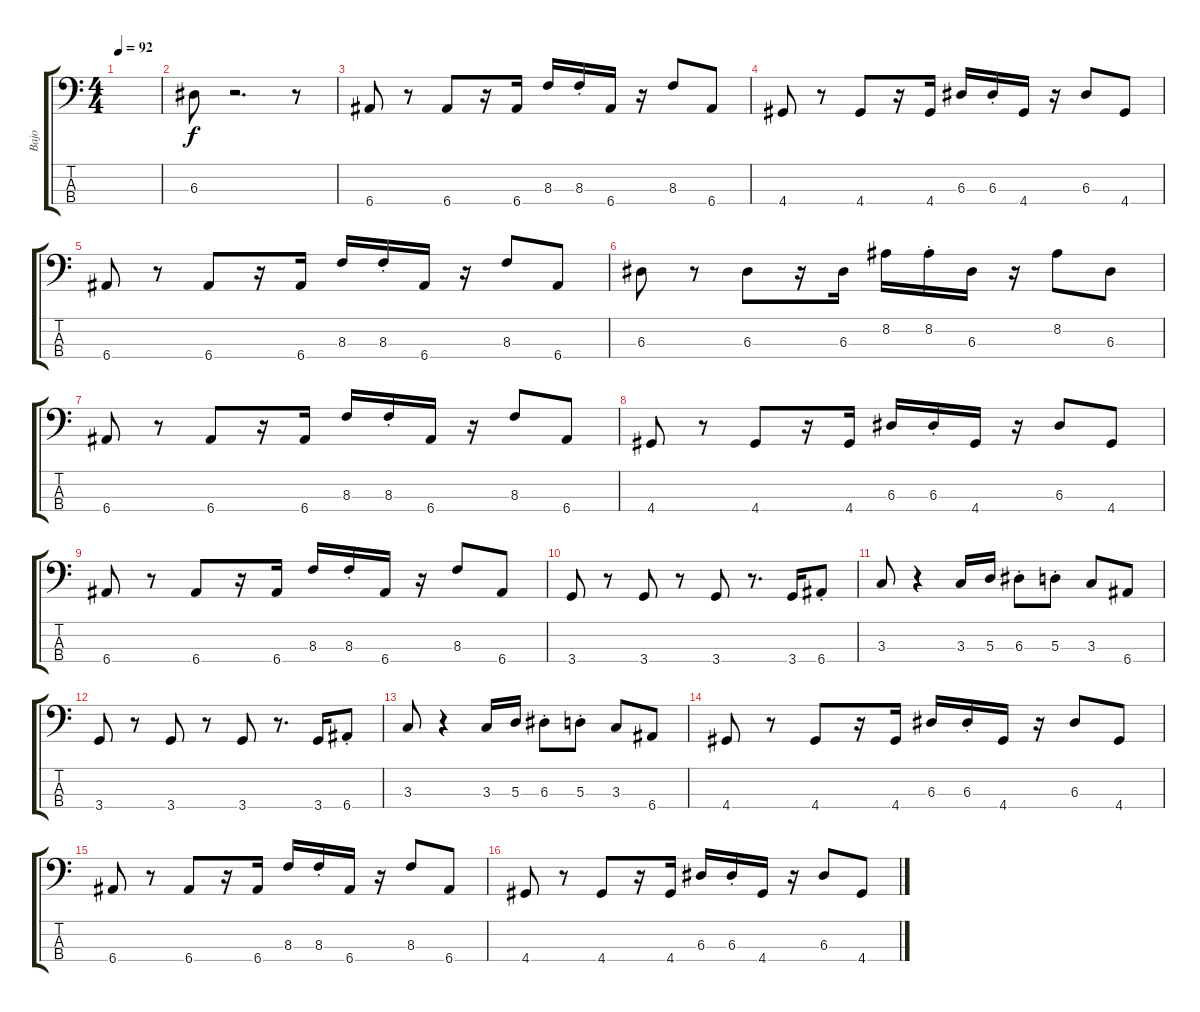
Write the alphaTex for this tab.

\track ("Bajo" "Bajo") {instrument electricbassfinger}
\staff {score tabs}
\tuning (G2 D2 A1 E1) {hide}
\ts (4 4)
\tempo 92
\clef f4
\ks c
|
6.3.8 r.2{d} r.8 |
6.4.8 r.8 6.4.8 r.16 6.4.16 8.3.16 8.3{st}.16 6.4.16 r.16 8.3.8 6.4.8 |
4.4.8 r.8 4.4.8 r.16 4.4.16 6.3.16 6.3{st}.16 4.4.16 r.16 6.3.8 4.4.8 |
6.4.8 r.8 6.4.8 r.16 6.4.16 8.3.16 8.3{st}.16 6.4.16 r.16 8.3.8 6.4.8 |
6.3.8 r.8 6.3.8 r.16 6.3.16 8.2.16 8.2{st}.16 6.3.16 r.16 8.2.8 6.3.8 |
6.4.8 r.8 6.4.8 r.16 6.4.16 8.3.16 8.3{st}.16 6.4.16 r.16 8.3.8 6.4.8 |
4.4.8 r.8 4.4.8 r.16 4.4.16 6.3.16 6.3{st}.16 4.4.16 r.16 6.3.8 4.4.8 |
6.4.8 r.8 6.4.8 r.16 6.4.16 8.3.16 8.3{st}.16 6.4.16 r.16 8.3.8 6.4.8 |
3.4.8 r.8 3.4.8 r.8 3.4.8 r.8{d} 3.4.16 6.4{st}.8 |
3.3.8 r.4 3.3.16 5.3.16 6.3{st}.8 5.3{st}.8 3.3.8 6.4.8 |
3.4.8 r.8 3.4.8 r.8 3.4.8 r.8{d} 3.4.16 6.4{st}.8 |
3.3.8 r.4 3.3.16 5.3.16 6.3{st}.8 5.3{st}.8 3.3.8 6.4.8 |
4.4.8 r.8 4.4.8 r.16 4.4.16 6.3.16 6.3{st}.16 4.4.16 r.16 6.3.8 4.4.8 |
6.4.8 r.8 6.4.8 r.16 6.4.16 8.3.16 8.3{st}.16 6.4.16 r.16 8.3.8 6.4.8 |
4.4.8 r.8 4.4.8 r.16 4.4.16 6.3.16 6.3{st}.16 4.4.16 r.16 6.3.8 4.4.8
